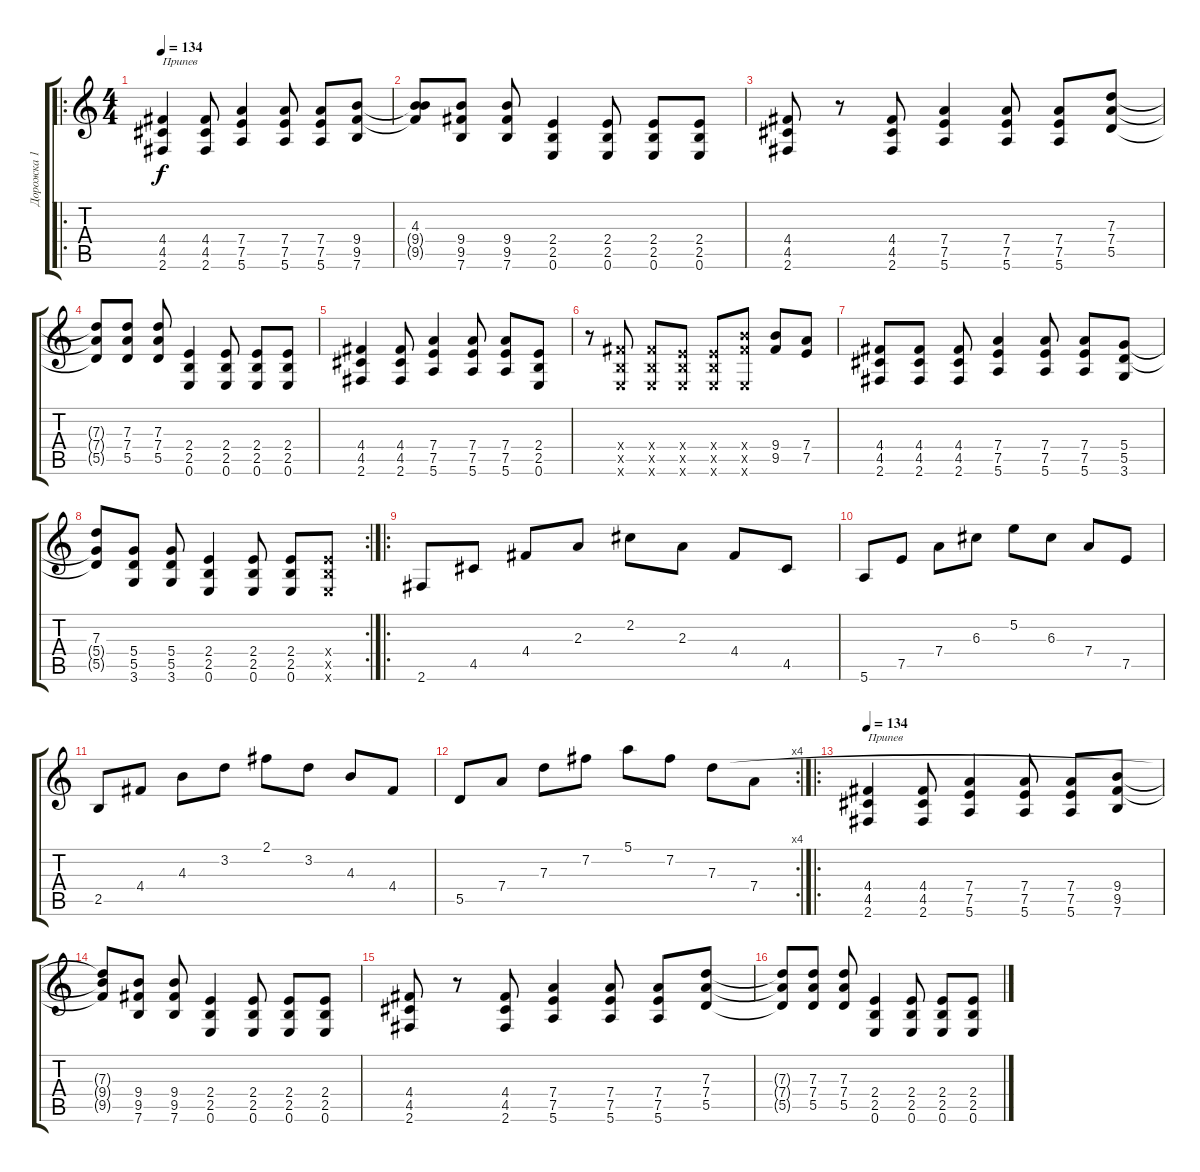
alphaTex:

\track ("Дорожка 1" "Дорожка 1") {instrument acousticguitarsteel}
\staff {score tabs}
\tuning (E4 B3 G3 D3 A2 E2) {hide}
\ro
\ts (4 4)
\tempo 134
\clef g2
\ks c
(4.4 4.5 2.6).4{txt "Припев" dy f} (4.4 4.5 2.6).8 (7.4 7.5 5.6).4 (7.4 7.5 5.6).8 (7.4 7.5 5.6).8 (9.4 9.5 7.6).8 |
(4.3 9.4{t} 9.5{t}).8 (9.4 9.5 7.6).8 (9.4 9.5 7.6).8 (2.4 2.5 0.6).4 (2.4 2.5 0.6).8 (2.4 2.5 0.6).8 (2.4 2.5 0.6).8 |
(4.4 4.5 2.6).8 r.8 (4.4 4.5 2.6).8 (7.4 7.5 5.6).4 (7.4 7.5 5.6).8 (7.4 7.5 5.6).8 (7.3 7.4 5.5).8 |
(7.3{t} 7.4{t} 5.5{t}).8 (7.3 7.4 5.5).8 (7.3 7.4 5.5).8 (2.4 2.5 0.6).4 (2.4 2.5 0.6).8 (2.4 2.5 0.6).8 (2.4 2.5 0.6).8 |
(4.4 4.5 2.6).4 (4.4 4.5 2.6).8 (7.4 7.5 5.6).4 (7.4 7.5 5.6).8 (7.4 7.5 5.6).8 (2.4 2.5 0.6).8 |
r.8 (4.4{x} 2.5{x} 0.6{x}).8 (4.4{x} 2.5{x} 0.6{x}).8 (2.4{x} 2.5{x} 0.6{x}).8 (2.4{x} 2.5{x} 0.6{x}).8 (9.4{x} 9.5{x} 0.6{x}).8 (9.4 9.5).8 (7.4 7.5).8 |
(4.4 4.5 2.6).8 (4.4 4.5 2.6).8 (4.4 4.5 2.6).8 (7.4 7.5 5.6).4 (7.4 7.5 5.6).8 (7.4 7.5 5.6).8 (5.4 5.5 3.6).8 |
\rc 2
(7.3 5.4{t} 5.5{t}).8 (5.4 5.5 3.6).8 (5.4 5.5 3.6).8 (2.4 2.5 0.6).4 (2.4 2.5 0.6).8 (2.4 2.5 0.6).8 (2.4{x} 2.5{x} 0.6{x}).8 |
\ro
2.6.8 4.5.8 4.4.8 2.3.8 2.2.8 2.3.8 4.4.8 4.5.8 |
5.6.8 7.5.8 7.4.8 6.3.8 5.2.8 6.3.8 7.4.8 7.5.8 |
2.5.8 4.4.8 4.3.8 3.2.8 2.1.8 3.2.8 4.3.8 4.4.8 |
\rc 4
5.5.8 7.4.8 7.3.8 7.2.8 5.1.8 7.2.8 7.3.8 7.4.8 |
\ro
\tempo 134
(4.4 4.5 2.6).4{txt "Припев"} (4.4 4.5 2.6).8 (7.4 7.5 5.6).4 (7.4 7.5 5.6).8 (7.4 7.5 5.6).8 (9.4 9.5 7.6).8 |
(7.3{t} 9.4{t} 9.5{t}).8 (9.4 9.5 7.6).8 (9.4 9.5 7.6).8 (2.4 2.5 0.6).4 (2.4 2.5 0.6).8 (2.4 2.5 0.6).8 (2.4 2.5 0.6).8 |
(4.4 4.5 2.6).8 r.8 (4.4 4.5 2.6).8 (7.4 7.5 5.6).4 (7.4 7.5 5.6).8 (7.4 7.5 5.6).8 (7.3 7.4 5.5).8 |
(7.3{t} 7.4{t} 5.5{t}).8 (7.3 7.4 5.5).8 (7.3 7.4 5.5).8 (2.4 2.5 0.6).4 (2.4 2.5 0.6).8 (2.4 2.5 0.6).8 (2.4 2.5 0.6).8
